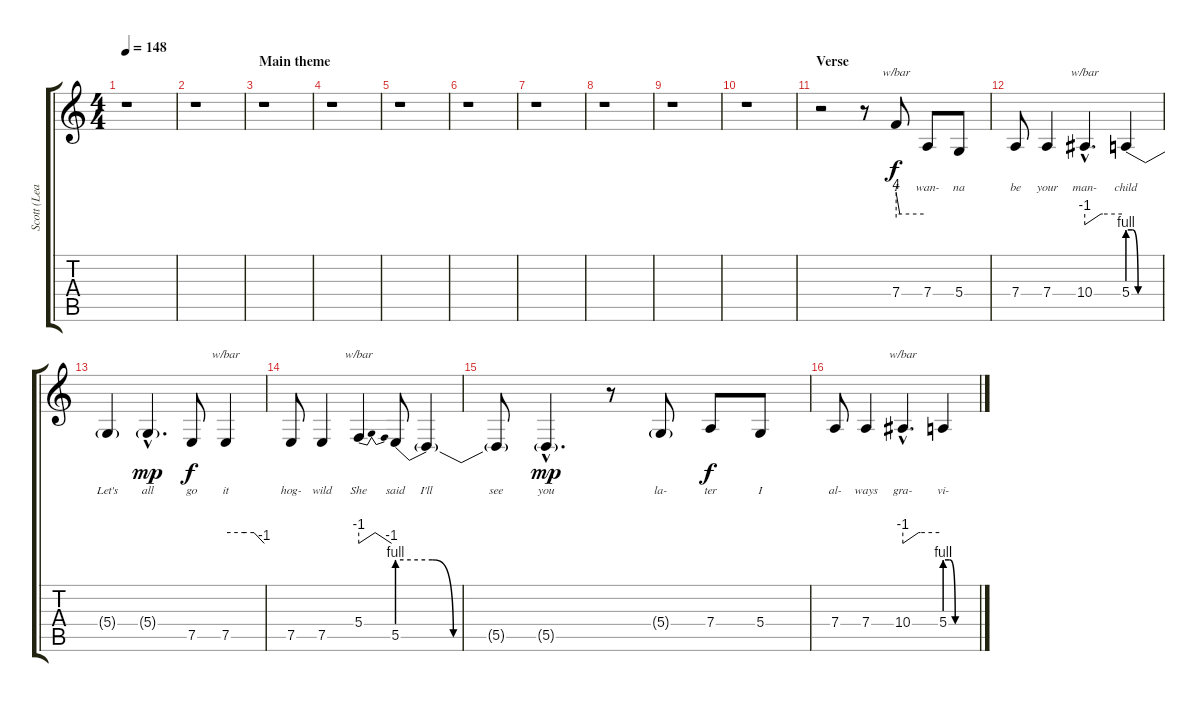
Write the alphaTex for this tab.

\track ("Scott (Lead Vocal)" "Scott (Lea") {instrument synthbrass1}
\staff {score tabs}
\tuning (E4 B3 G3 D3 A2 E2) {hide}
\ts (4 4)
\tempo 148
\clef g2
\ks c
r.1{dy f instrument synthbrass1} |
r.1 |
\section ("" "Main theme")
r.1 |
r.1 |
r.1 |
r.1 |
r.1 |
r.1 |
r.1 |
r.1 |
\section ("" "Verse")
r.2 r.8 7.4.8{tbe (custom default 0 16 8 0 60 0) lyrics (0 "I") lyrics (1 "") lyrics (2 "") lyrics (3 "") lyrics (4 "")} 7.4.8{lyrics (0 "wan-") lyrics (1 "") lyrics (2 "") lyrics (3 "") lyrics (4 "")} 5.4.8{lyrics (0 "na") lyrics (1 "") lyrics (2 "") lyrics (3 "") lyrics (4 "")} |
7.4.8{lyrics (0 "be") lyrics (1 "") lyrics (2 "") lyrics (3 "") lyrics (4 "")} 7.4.4{lyrics (0 "your") lyrics (1 "") lyrics (2 "") lyrics (3 "") lyrics (4 "")} 10.4{hac}.4{d tbe (custom default 0 -4 26 0 29 0 60 0) lyrics (0 "man-") lyrics (1 "") lyrics (2 "") lyrics (3 "") lyrics (4 "")} 5.4{be (custom 0 4 9 4 20 0 40 0 60 0)}.4{lyrics (0 "child") lyrics (1 "") lyrics (2 "") lyrics (3 "") lyrics (4 "")} |
5.4{t}.4{lyrics (0 "Let's") lyrics (1 "") lyrics (2 "") lyrics (3 "") lyrics (4 "")} 5.4{g hac}.4{d lyrics (0 "all") lyrics (1 "") lyrics (2 "") lyrics (3 "") lyrics (4 "") dy mp} 7.5.8{lyrics (0 "go") lyrics (1 "") lyrics (2 "") lyrics (3 "") lyrics (4 "") dy f} 7.5.4{tbe (custom default 0 0 30 0 44 0 60 -4) lyrics (0 "it") lyrics (1 "") lyrics (2 "") lyrics (3 "") lyrics (4 "")} |
7.5.8{lyrics (0 "hog-") lyrics (1 "") lyrics (2 "") lyrics (3 "") lyrics (4 "")} 7.5.4{lyrics (0 "wild") lyrics (1 "") lyrics (2 "") lyrics (3 "") lyrics (4 "")} 5.4.4{tbe (dip default 0 -4 30 0 55 0 60 -4) lyrics (0 "She") lyrics (1 "") lyrics (2 "") lyrics (3 "") lyrics (4 "")} 5.5{be (custom 0 4 15 4 24 0 40 0 60 0)}.8{lyrics (0 "said") lyrics (1 "") lyrics (2 "") lyrics (3 "") lyrics (4 "")} 5.5{t}.4{lyrics (0 "I'll") lyrics (1 "") lyrics (2 "") lyrics (3 "") lyrics (4 "")} |
5.5{t}.8{lyrics (0 "see") lyrics (1 "") lyrics (2 "") lyrics (3 "") lyrics (4 "")} 5.5{g hac}.4{d lyrics (0 "you") lyrics (1 "") lyrics (2 "") lyrics (3 "") lyrics (4 "") dy mp} r.8 5.4{g}.8{lyrics (0 "la-") lyrics (1 "") lyrics (2 "") lyrics (3 "") lyrics (4 "")} 7.4.8{lyrics (0 "ter") lyrics (1 "") lyrics (2 "") lyrics (3 "") lyrics (4 "") dy f} 5.4.8{lyrics (0 "I") lyrics (1 "") lyrics (2 "") lyrics (3 "") lyrics (4 "")} |
7.4.8{lyrics (0 "al-") lyrics (1 "") lyrics (2 "") lyrics (3 "") lyrics (4 "")} 7.4.4{lyrics (0 "ways") lyrics (1 "") lyrics (2 "") lyrics (3 "") lyrics (4 "")} 10.4{hac}.4{d tbe (custom default 0 -4 26 0 29 0 60 0) lyrics (0 "gra-") lyrics (1 "") lyrics (2 "") lyrics (3 "") lyrics (4 "")} 5.4{be (custom 0 4 9 4 20 0 40 0 60 0)}.4{lyrics (0 "vi-") lyrics (1 "") lyrics (2 "") lyrics (3 "") lyrics (4 "")}
